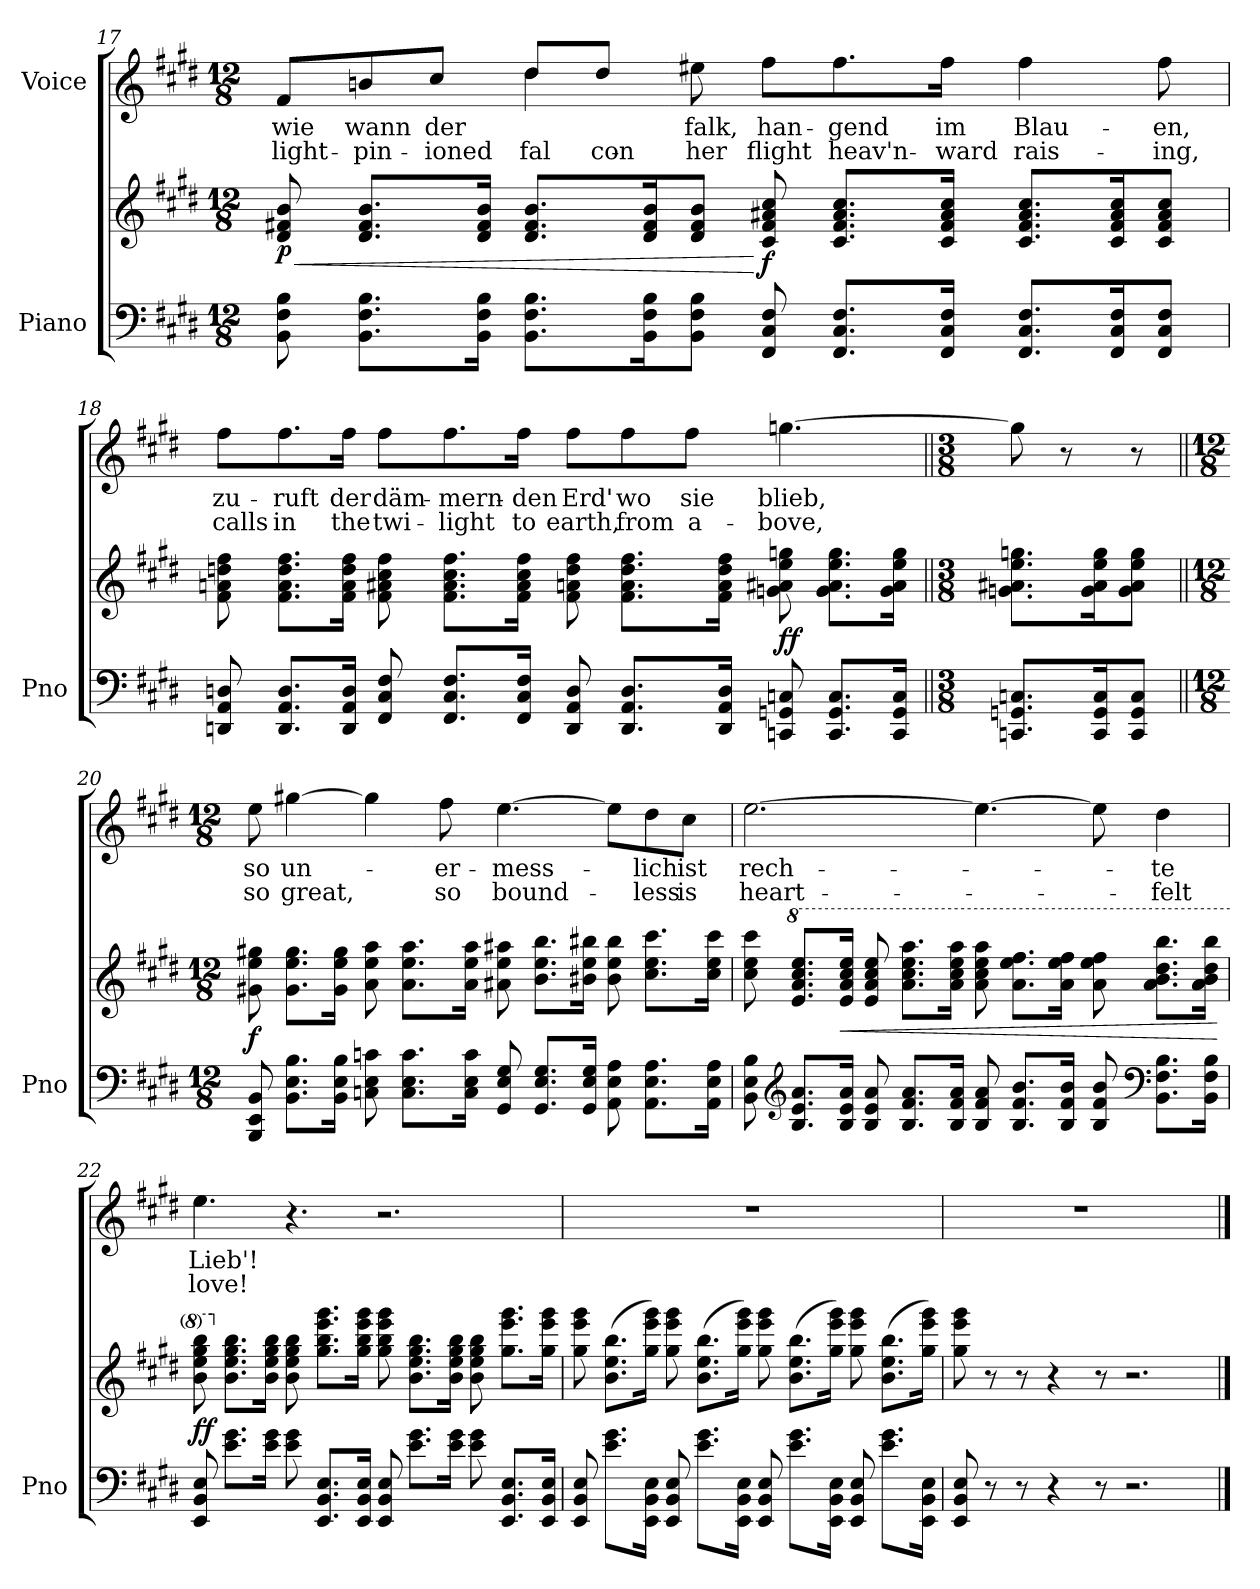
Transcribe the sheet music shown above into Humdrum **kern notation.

**kern	**kern	**dynam	**kern	**text	**text
*part2	*part2	*part2	*part1	*part1	*part1
*staff3	*staff2	*staff2/3	*staff1	*staff1	*staff1
*I"Piano	*	*	*I"Voice	*	*
*I'Pno	*	*	*	*	*
!!LO:LB:g=z
*clefF4	*clefG2	*	*clefG2	*	*
*k[f#c#g#d#]	*k[f#c#g#d#]	*	*k[f#c#g#d#]	*	*
*M12/8	*M12/8	*	*M12/8	*	*
=17	=17	=17	=17	=17	=17
!	!	!LO:HP:b	!	!LO:LY:b	!LO:LY:b
*	*	*	*^	*	*
!	!	!LO:DY:n=1:b	!	!	!	!
8BB\ 8F#\ 8B\	8d#/ 8f#X/ 8b/	< p	8f#/L	4rgyy	wie	light-
!	!	!	!	!	!LO:LY:b	!LO:LY:b
8.BB\ 8.F#\ 8.B\L	8.d#/ 8.f#/ 8.b/L	.	8bn/	.	wann	-pin-
!	!	!	!	!	!LO:LY:b	!LO:LY:b
.	.	.	8cc#/J	8rgyy	der	-ioned
16BB\ 16F#\ 16B\Jk	16d#/ 16f#/ 16b/Jk	.	.	.	.	.
!	!	!	!	!	!LO:LY:b	!
!	!	!	!	!	!	!LO:LY:b
8.BB\ 8.F#\ 8.B\L	8.d#/ 8.f#/ 8.b/L	.	4dd#\	8dd#/L	.	fal-
!	!	!	!	!	!	!LO:LY:b
.	.	.	.	8dd#/J	.	-con
16BB\ 16F#\ 16B\K	16d#/ 16f#/ 16b/K	.	.	.	.	.
!	!	!	!	!	!LO:LY:b	!LO:LY:b
8BB\ 8F#\ 8B\J	8d#/ 8f#/ 8b/J	.	8ee#X\	8rgyy	-falk,	her
!	!	!LO:DY:n=2:b	!	!	!LO:LY:b	!LO:LY:b
8FF#/ 8C#/ 8F#/	8c#/ 8f#/ 8a#X/ 8cc#/	[ f	8ff#\L	2.rgyy	han-	flight
!	!	!	!	!	!LO:LY:b	!LO:LY:b
8.FF#/ 8.C#/ 8.F#/L	8.c#/ 8.f#/ 8.a#/ 8.cc#/L	.	8.ff#\	.	-gend	heav'n-
!	!	!	!	!	!LO:LY:b	!LO:LY:b
16FF#/ 16C#/ 16F#/Jk	16c#/ 16f#/ 16a#/ 16cc#/Jk	.	16ff#\Jk	.	im	-ward
!	!	!	!	!	!LO:LY:b	!LO:LY:b
8.FF#/ 8.C#/ 8.F#/L	8.c#/ 8.f#/ 8.a#/ 8.cc#/L	.	4ff#\	.	Blau-	rais-
16FF#/ 16C#/ 16F#/K	16c#/ 16f#/ 16a#/ 16cc#/K	.	.	.	.	.
!	!	!	!	!	!LO:LY:b	!LO:LY:b
8FF#/ 8C#/ 8F#/J	8c#/ 8f#/ 8a#/ 8cc#/J	.	8ff#\	.	-en,	-ing,
*	*	*	*v	*v	*	*
!!LO:LB:g=z
=18	=18	=18	=18	=18	=18
!	!	!LO:DY:a=2	!	!LO:LY:b	!LO:LY:b
!	!	!LO:DY:n=1:a=2	!	!	!
8DDn/ 8AA/ 8Dn/	8f#\ 8an\ 8ddn\ 8ff#\	other-dynamics f	8ff#\L	zu-	calls
!	!	!	!	!LO:LY:b	!LO:LY:b
8.DD/ 8.AA/ 8.D/L	8.f#\ 8.a\ 8.dd\ 8.ff#\L	.	8.ff#\	-ruft	in
!	!	!	!	!LO:LY:b	!LO:LY:b
16DD/ 16AA/ 16D/Jk	16f#\ 16a\ 16dd\ 16ff#\Jk	.	16ff#\Jk	der	the
!	!	!	!	!LO:LY:b	!LO:LY:b
8FF#/ 8C#/ 8F#/	8f#\ 8a#X\ 8cc#\ 8ff#\	.	8ff#\L	däm-	twi-
!	!	!	!	!LO:LY:b	!LO:LY:b
8.FF#/ 8.C#/ 8.F#/L	8.f#\ 8.a#\ 8.cc#\ 8.ff#\L	.	8.ff#\	-mern-	-light
!	!	!	!	!LO:LY:b	!LO:LY:b
16FF#/ 16C#/ 16F#/Jk	16f#\ 16a#\ 16cc#\ 16ff#\Jk	.	16ff#\Jk	-den	to
!	!	!	!	!LO:LY:b	!LO:LY:b
8DD/ 8AA/ 8D/	8f#\ 8an\ 8dd\ 8ff#\	.	8ff#\L	Erd'	earth,
!	!	!	!	!LO:LY:b	!LO:LY:b
8.DD/ 8.AA/ 8.D/L	8.f#\ 8.a\ 8.dd\ 8.ff#\L	.	8ff#\	wo	from
!	!	!	!	!LO:LY:b	!LO:LY:b
.	.	.	8ff#\J	sie	a-
16DD/ 16AA/ 16D/Jk	16f#\ 16a\ 16dd\ 16ff#\Jk	.	.	.	.
!	!	!LO:DY:n=2:b	!	!LO:LY:b	!LO:LY:b
8CCn/ 8GGn/ 8Cn/	8gn\ 8a#X\ 8ee\ 8ggn\	ff	[4.ggn\	blieb,	-bove,
8.CC/ 8.GG/ 8.C/L	8.g\ 8.a#\ 8.ee\ 8.gg\L	.	.	.	.
16CC/ 16GG/ 16C/Jk	16g\ 16a#\ 16ee\ 16gg\Jk	.	.	.	.
=19||	=19||	=19||	=19||	=19||	=19||
*M3/8	*M3/8	*	*M3/8	*	*
8.CCn/ 8.GGn/ 8.Cn/L	8.gn\ 8.a#X\ 8.ee\ 8.ggn\L	.	8gg\]	.	.
.	.	.	8r	.	.
16CC/ 16GG/ 16C/K	16g\ 16a#\ 16ee\ 16gg\K	.	.	.	.
8CC/ 8GG/ 8C/J	8g\ 8a#\ 8ee\ 8gg\J	.	8r	.	.
!!LO:LB:g=z
=20||	=20||	=20||	=20||	=20||	=20||
*M12/8	*M12/8	*	*M12/8	*	*
!	!	!LO:DY:b	!	!LO:LY:b	!LO:LY:b
8BBB/ 8EE/ 8BB/	8g#X\ 8ee\ 8gg#X\	f	8ee\	so	so
!	!	!	!	!LO:LY:b	!LO:LY:b
8.BB\ 8.E\ 8.B\L	8.g#\ 8.ee\ 8.gg#\L	.	[4gg#X\	un-	great,
16BB\ 16E\ 16B\Jk	16g#\ 16ee\ 16gg#\Jk	.	.	.	.
8Cn\ 8E\ 8cn\	8a\ 8ee\ 8aa\	.	4gg#\]	.	.
8.C\ 8.E\ 8.c\L	8.a\ 8.ee\ 8.aa\L	.	.	.	.
!	!	!	!	!LO:LY:b	!LO:LY:b
.	.	.	8ff#\	-er-	so
16C\ 16E\ 16c\Jk	16a\ 16ee\ 16aa\Jk	.	.	.	.
!	!	!	!	!LO:LY:b	!LO:LY:b
8GG#/ 8E/ 8G#/	8a#X\ 8ee\ 8aa#X\	.	[4.ee\	-mess-	bound-
8.GG#/ 8.E/ 8.G#/L	8.b\ 8.ee\ 8.bb\L	.	.	.	.
16GG#/ 16E/ 16G#/Jk	16b#X\ 16ee\ 16bb#X\Jk	.	.	.	.
8AA\ 8E\ 8A\	8b#\ 8ee\ 8bb#\	.	8ee\L]	.	.
!	!	!	!	!LO:LY:b	!LO:LY:b
8.AA\ 8.E\ 8.A\L	8.cc#\ 8.ee\ 8.ccc#\L	.	8dd#\	-lich	-less
!	!	!	!	!LO:LY:b	!LO:LY:b
.	.	.	8cc#\J	ist	is
16AA\ 16E\ 16A\Jk	16cc#\ 16ee\ 16ccc#\Jk	.	.	.	.
=21	=21	=21	=21	=21	=21
!	!	!	!	!LO:LY:b	!LO:LY:b
8BB\ 8E\ 8B\	8cc#\ 8ee\ 8ccc#\	.	[2.ee\	rech-	heart-
*clefG2	*	*	*	*	*
*	*8va	*	*	*	*
8.B/ 8.e/ 8.a/L	8.ee/ 8.aa/ 8.ccc#/ 8.eee/L	.	.	.	.
!	!	!LO:HP:b	!	!	!
16B/ 16e/ 16a/Jk	16ee/ 16aa/ 16ccc#/ 16eee/Jk	<	.	.	.
8B/ 8e/ 8a/	8ee/ 8aa/ 8ccc#/ 8eee/	.	.	.	.
8.B/ 8.f#/ 8.a/L	8.aa\ 8.ccc#\ 8.eee\ 8.aaa\L	.	.	.	.
16B/ 16f#/ 16a/Jk	16aa\ 16ccc#\ 16eee\ 16aaa\Jk	.	.	.	.
8B/ 8f#/ 8a/	8aa\ 8ccc#\ 8eee\ 8aaa\	.	4.ee\_	.	.
8.B/ 8.f#/ 8.b/L	8.aa\ 8.eee\ 8.fff#\L	.	.	.	.
16B/ 16f#/ 16b/Jk	16aa\ 16eee\ 16fff#\Jk	.	.	.	.
8B/ 8f#/ 8b/	8aa\ 8eee\ 8fff#\	.	8ee\]	.	.
*clefF4	*	*	*	*	*
!	!	!	!	!LO:LY:b	!LO:LY:b
8.BB\ 8.F#\ 8.B\L	8.aa\ 8.bb\ 8.ddd#\ 8.bbb\L	.	4dd#\	-te	-felt
16BB\ 16F#\ 16B\Jk	16aa\ 16bb\ 16ddd#\ 16bbb\Jk	.	.	.	.
.	.	[	.	.	.
!!LO:PB:g=z
=22	=22	=22	=22	=22	=22
!	!	!LO:DY:b	!	!LO:LY:b	!LO:LY:b
8EE/ 8BB/ 8E/	8bb\ 8eee\ 8ggg#\ 8bbb\	ff	4.ee\	Lieb'!	love!
*	*X8va	*	*	*	*
8.e\ 8.g#\L	8.b\ 8.ee\ 8.gg#\ 8.bb\L	.	.	.	.
16e\ 16g#\Jk	16b\ 16ee\ 16gg#\ 16bb\Jk	.	.	.	.
8e\ 8g#\	8b\ 8ee\ 8gg#\ 8bb\	.	4.r	.	.
8.EE/ 8.BB/ 8.E/L	8.gg#\ 8.bb\ 8.eee\ 8.ggg#\L	.	.	.	.
16EE/ 16BB/ 16E/Jk	16gg#\ 16bb\ 16eee\ 16ggg#\Jk	.	.	.	.
8EE/ 8BB/ 8E/	8gg#\ 8bb\ 8eee\ 8ggg#\	.	2.r	.	.
8.e\ 8.g#\L	8.b\ 8.ee\ 8.gg#\ 8.bb\L	.	.	.	.
16e\ 16g#\Jk	16b\ 16ee\ 16gg#\ 16bb\Jk	.	.	.	.
8e\ 8g#\	8b\ 8ee\ 8gg#\ 8bb\	.	.	.	.
8.EE/ 8.BB/ 8.E/L	8.gg#\ 8.eee\ 8.ggg#\L	.	.	.	.
16EE/ 16BB/ 16E/Jk	16gg#\ 16eee\ 16ggg#\Jk	.	.	.	.
=23	=23	=23	=23	=23	=23
8EE/ 8BB/ 8E/	8gg#\ 8eee\ 8ggg#\	.	1.r	.	.
8.e\ 8.g#\L	(>8.b\ 8.ee\ 8.bb\L	.	.	.	.
16EE\ 16BB\ 16E\Jk	16gg#\ 16eee\ 16ggg#\Jk)	.	.	.	.
8EE/ 8BB/ 8E/	8gg#\ 8eee\ 8ggg#\	.	.	.	.
8.e\ 8.g#\L	(>8.b\ 8.ee\ 8.bb\L	.	.	.	.
16EE\ 16BB\ 16E\Jk	16gg#\ 16eee\ 16ggg#\Jk)	.	.	.	.
8EE/ 8BB/ 8E/	8gg#\ 8eee\ 8ggg#\	.	.	.	.
8.e\ 8.g#\L	(>8.b\ 8.ee\ 8.bb\L	.	.	.	.
16EE\ 16BB\ 16E\Jk	16gg#\ 16eee\ 16ggg#\Jk)	.	.	.	.
8EE/ 8BB/ 8E/	8gg#\ 8eee\ 8ggg#\	.	.	.	.
8.e\ 8.g#\L	(>8.b\ 8.ee\ 8.bb\L	.	.	.	.
16EE\ 16BB\ 16E\Jk	16gg#\ 16eee\ 16ggg#\Jk)	.	.	.	.
=24	=24	=24	=24	=24	=24
8EE/ 8BB/ 8E/	8gg#\ 8eee\ 8ggg#\	.	1.r	.	.
8r	8r	.	.	.	.
8r	8r	.	.	.	.
4r	4r	.	.	.	.
8r	8r	.	.	.	.
2.r	2.r	.	.	.	.
==	==	==	==	==	==
*-	*-	*-	*-	*-	*-
